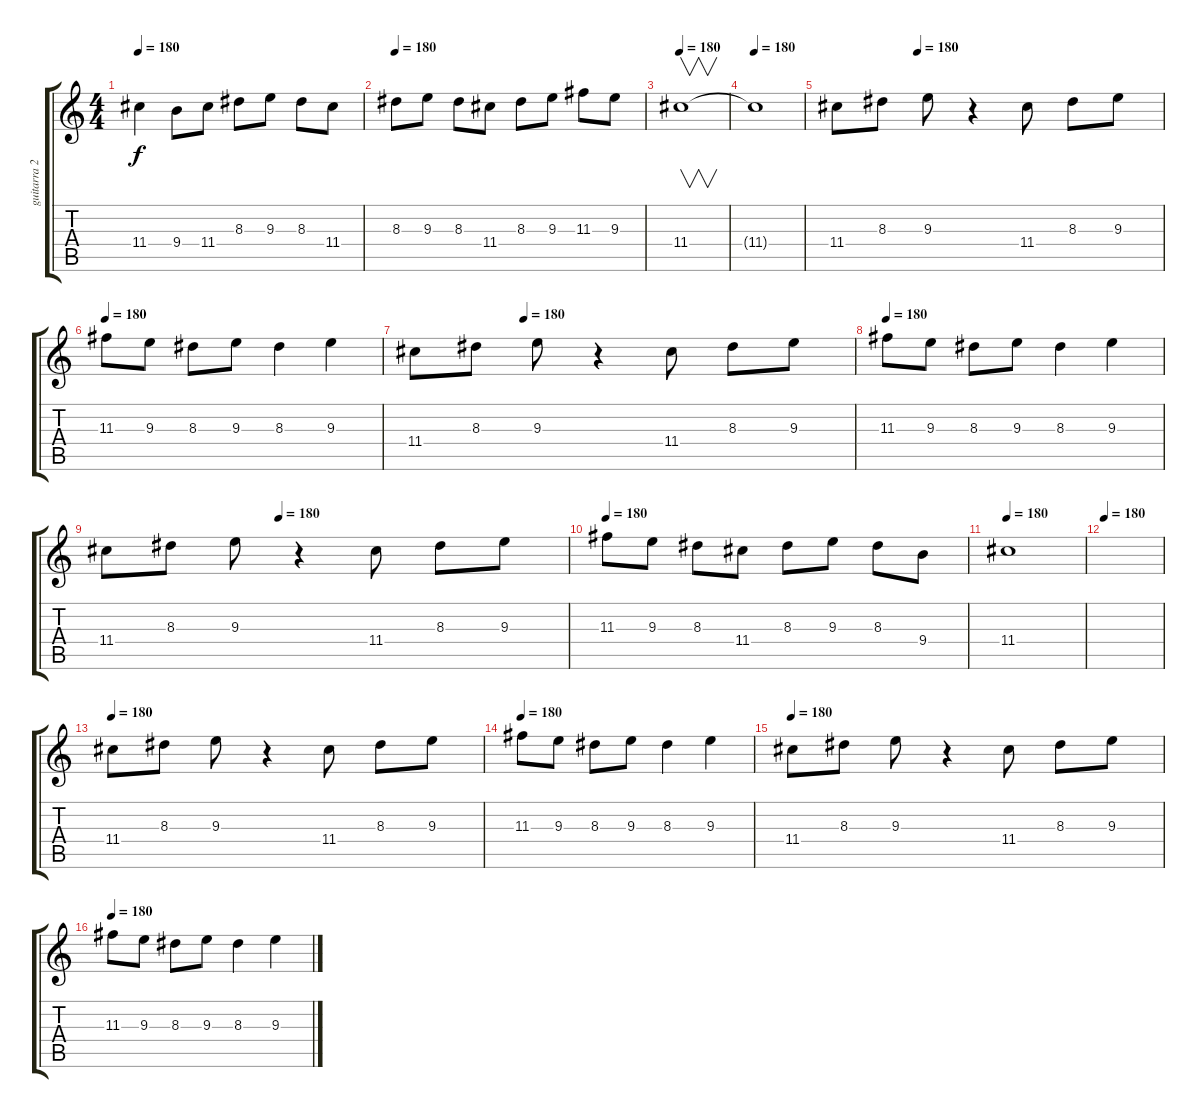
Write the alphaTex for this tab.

\track ("guitarra 2" "guitarra 2") {instrument distortionguitar}
\staff {score tabs}
\tuning (E4 B3 G3 D3 A2 E2) {hide}
\ts (4 4)
\tempo 180
\clef g2
\ks c
11.4.4{dy f} 9.4.8 11.4.8 8.3.8 9.3.8 8.3.8 11.4.8 |
\tempo 180
8.3.8 9.3.8 8.3.8 11.4.8 8.3.8 9.3.8 11.3.8 9.3.8 |
\tempo 180
11.4.1{v} |
\tempo 180
11.4{t}.1 |
\tempo (180 0.25)
11.4.8 8.3.8 9.3.8 r.4 11.4.8 8.3.8 9.3.8 |
\tempo 180
11.3.8 9.3.8 8.3.8 9.3.8 8.3.4 9.3.4 |
\tempo (180 0.25)
11.4.8 8.3.8 9.3.8 r.4 11.4.8 8.3.8 9.3.8 |
\tempo 180
11.3.8 9.3.8 8.3.8 9.3.8 8.3.4 9.3.4 |
\tempo (180 0.375)
11.4.8 8.3.8 9.3.8 r.4 11.4.8 8.3.8 9.3.8 |
\tempo 180
11.3.8 9.3.8 8.3.8 11.4.8 8.3.8 9.3.8 8.3.8 9.4.8 |
\tempo 180
11.4.1 |
\tempo 180
|
\tempo 180
11.4.8 8.3.8 9.3.8 r.4 11.4.8 8.3.8 9.3.8 |
\tempo 180
11.3.8 9.3.8 8.3.8 9.3.8 8.3.4 9.3.4 |
\tempo 180
11.4.8 8.3.8 9.3.8 r.4 11.4.8 8.3.8 9.3.8 |
\tempo 180
11.3.8 9.3.8 8.3.8 9.3.8 8.3.4 9.3.4
